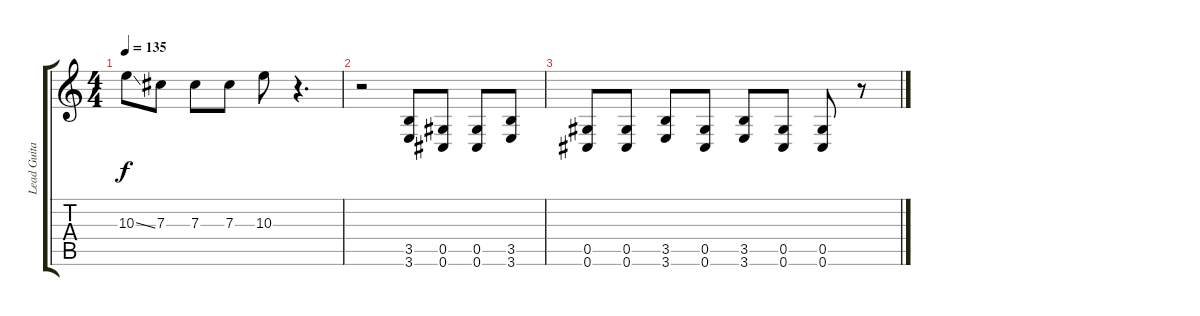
\track ("Lead Guitar" "Lead Guita") {instrument distortionguitar}
\staff {score tabs}
\tuning (Eb4 Bb3 Gb3 Db3 Ab2 Db2) {hide}
\ts (4 4)
\tempo 135
\clef g2
\ks c
10.3{ss}.8{dy f} 7.3.8 7.3.8 7.3.8 10.3.8 r.4{d} |
r.2 (3.5 3.6).8 (0.5 0.6).8 (0.5 0.6).8 (3.5 3.6).8 |
(0.5 0.6).8 (0.5 0.6).8 (3.5 3.6).8 (0.5 0.6).8 (3.5 3.6).8 (0.5 0.6).8 (0.5 0.6).8 r.8
